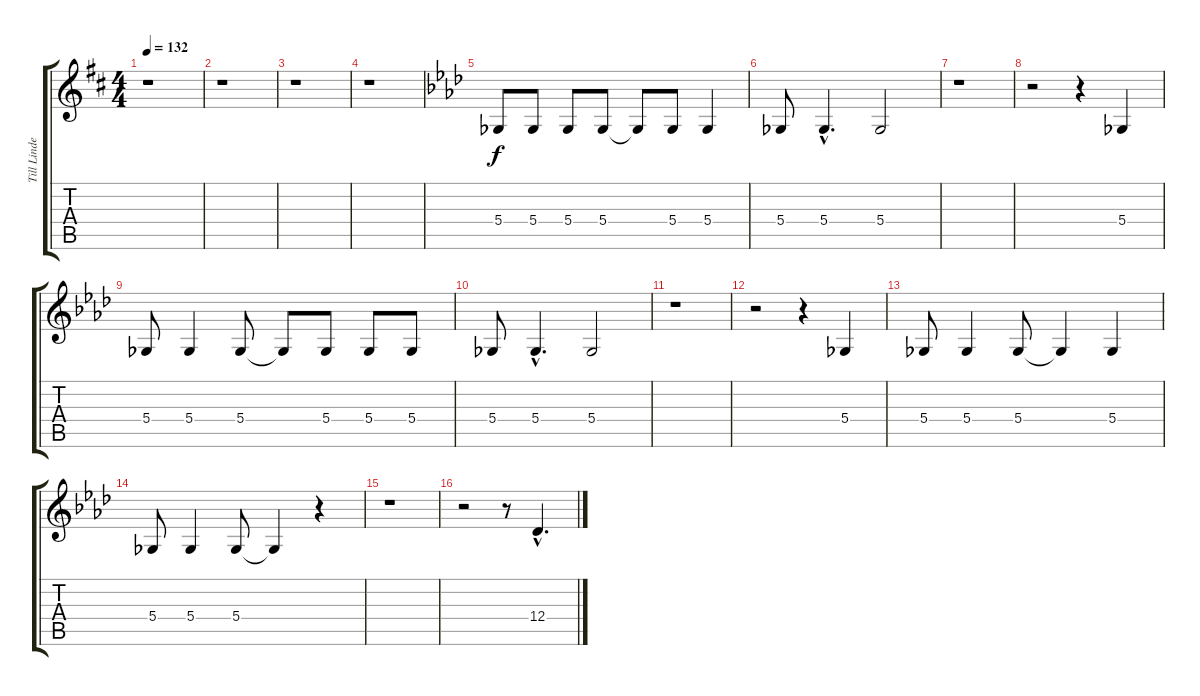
\track ("Till Lindemann - Lyrics" "Till Linde") {instrument oboe}
\staff {score tabs}
\tuning (Eb4 Bb3 Gb3 Db3 Ab2 Eb2) {hide}
\ts (4 4)
\tempo 132
\clef g2
\ks d
r.1{dy f} |
r.1 |
r.1 |
r.1 |
\ks fminor
5.4.8 5.4.8 5.4.8 5.4.8 5.4{t}.8 5.4.8 5.4.4 |
5.4.8 5.4{hac}.4{d} 5.4.2 |
r.1 |
r.2 r.4 5.4.4 |
5.4.8 5.4.4 5.4.8 5.4{t}.8 5.4.8 5.4.8 5.4.8 |
5.4.8 5.4{hac}.4{d} 5.4.2 |
r.1 |
r.2 r.4 5.4.4 |
5.4.8 5.4.4 5.4.8 5.4{t}.4 5.4.4 |
5.4.8 5.4.4 5.4.8 5.4{t}.4 r.4 |
r.1 |
r.2 r.8 12.4{hac}.4{d}
